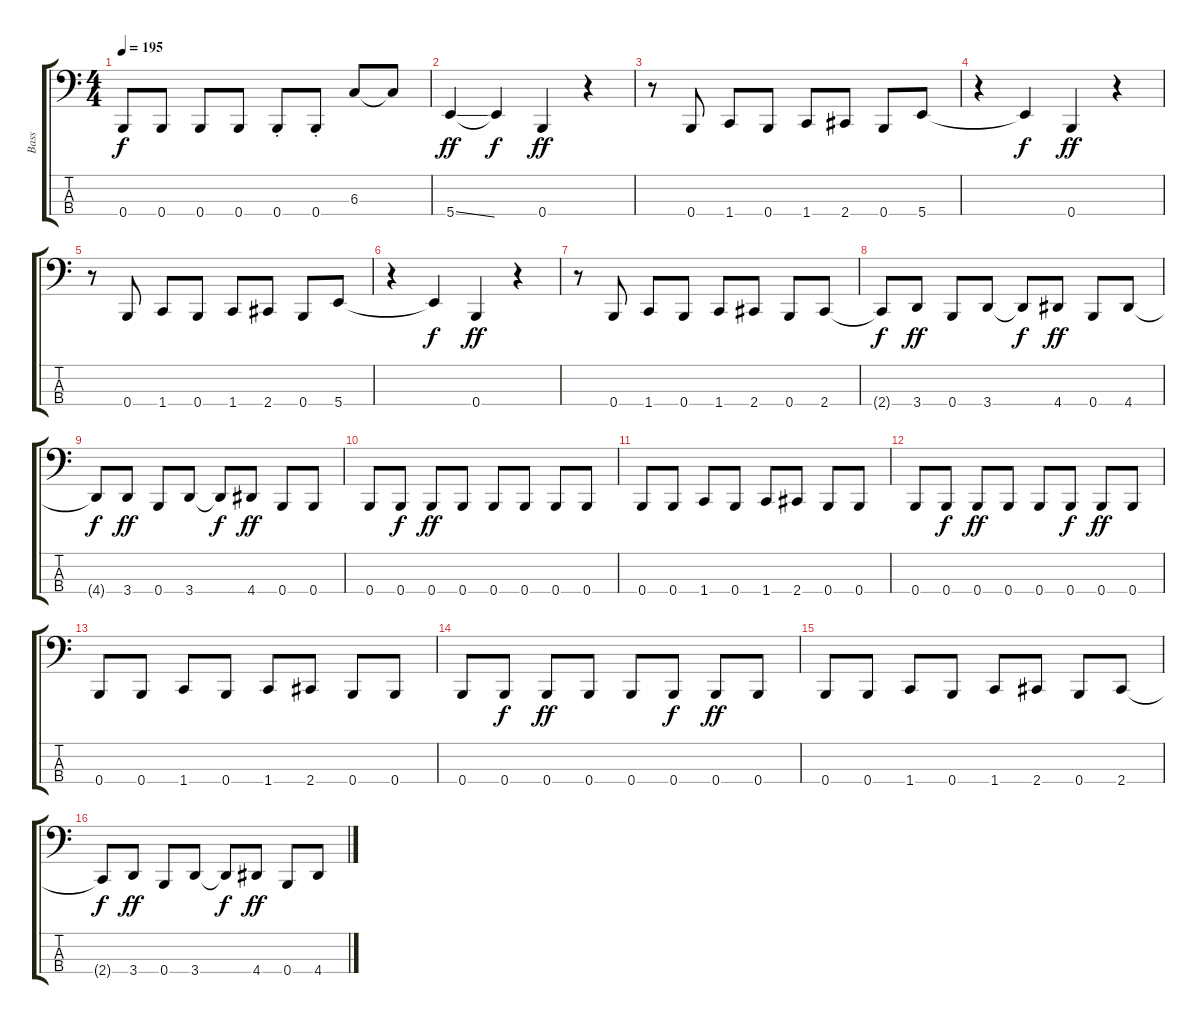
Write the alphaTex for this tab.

\track ("Bass" "Bass") {instrument electricbasspick}
\staff {score tabs}
\tuning (E2 B1 Gb1 B0) {hide}
\ts (4 4)
\tempo 195
\clef f4
\ks c
0.4.8{dy f} 0.4.8 0.4.8 0.4.8 0.4{st}.8 0.4{st}.8 6.3.8 6.3{t}.8 |
5.4{ss}.4{dy ff} 5.4{t}.4{dy f} 0.4.4{dy ff} r.4 |
r.8 0.4.8 1.4.8 0.4.8 1.4.8 2.4.8 0.4.8 5.4.8 |
r.4 5.4{t}.4{dy f} 0.4.4{dy ff} r.4 |
r.8 0.4.8 1.4.8 0.4.8 1.4.8 2.4.8 0.4.8 5.4.8 |
r.4 5.4{t}.4{dy f} 0.4.4{dy ff} r.4 |
r.8 0.4.8 1.4.8 0.4.8 1.4.8 2.4.8 0.4.8 2.4.8 |
2.4{t}.8{dy f} 3.4.8{dy ff} 0.4.8 3.4.8 3.4{t}.8{dy f} 4.4.8{dy ff} 0.4.8 4.4.8 |
4.4{t}.8{dy f} 3.4.8{dy ff} 0.4.8 3.4.8 3.4{t}.8{dy f} 4.4.8{dy ff} 0.4.8 0.4.8 |
0.4.8 0.4.8{dy f} 0.4.8{dy ff} 0.4.8 0.4.8 0.4.8 0.4.8 0.4.8 |
0.4.8 0.4.8 1.4.8 0.4.8 1.4.8 2.4.8 0.4.8 0.4.8 |
0.4.8 0.4.8{dy f} 0.4.8{dy ff} 0.4.8 0.4.8 0.4.8{dy f} 0.4.8{dy ff} 0.4.8 |
0.4.8 0.4.8 1.4.8 0.4.8 1.4.8 2.4.8 0.4.8 0.4.8 |
0.4.8 0.4.8{dy f} 0.4.8{dy ff} 0.4.8 0.4.8 0.4.8{dy f} 0.4.8{dy ff} 0.4.8 |
0.4.8 0.4.8 1.4.8 0.4.8 1.4.8 2.4.8 0.4.8 2.4.8 |
2.4{t}.8{dy f} 3.4.8{dy ff} 0.4.8 3.4.8 3.4{t}.8{dy f} 4.4.8{dy ff} 0.4.8 4.4.8
